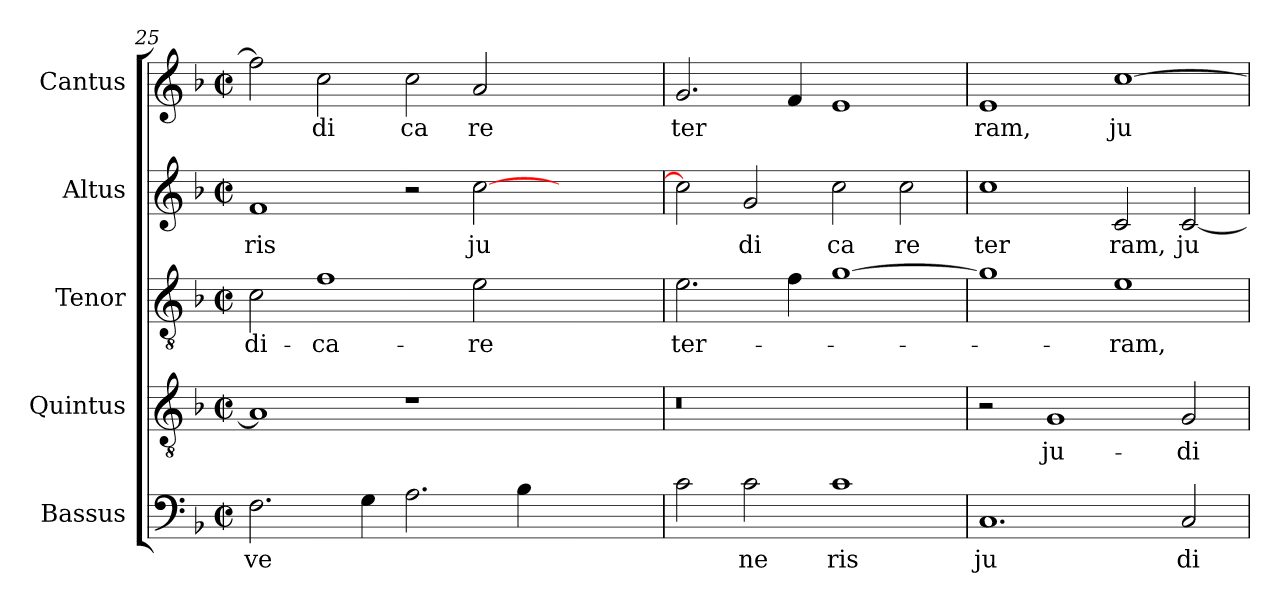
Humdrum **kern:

**kern	**text	**kern	**text	**kern	**text	**kern	**text	**kern	**text
*part5	*part5	*part4	*part4	*part3	*part3	*part2	*part2	*part1	*part1
*staff5	*staff5	*staff4	*staff4	*staff3	*staff3	*staff2	*staff2	*staff1	*staff1
*I"Bassus	*	*I"Quintus	*	*I"Tenor	*	*I"Altus	*	*I"Cantus	*
*clefF4	*	*clefGv2	*	*clefGv2	*	*clefG2	*	*clefG2	*
*k[b-]	*	*k[b-]	*	*k[b-]	*	*k[b-]	*	*k[b-]	*
*F:	*	*F:	*	*F:	*	*F:	*	*F:	*
*M2/2	*	*M2/2	*	*M2/2	*	*M2/2	*	*M2/2	*
*met(c|)	*	*met(c|)	*	*met(c|)	*	*met(c|)	*	*met(c|)	*
=25	=25	=25	=25	=25	=25	=25	=25	=25	=25
!	!LO:LY:b:cj	!	!	!	!LO:LY:b:cj	!	!LO:LY:b:cj	!	!
2.F\	ve	1A]	.	2c\	-di-	1f	ris	2ff\]	.
!	!	!	!	!	!LO:LY:b:cj	!	!	!	!LO:LY:b:cj
.	.	.	.	1f	-ca-	.	.	2cc\	di
4G\	.	.	.	.	.	.	.	.	.
!	!	!LO:N:vis=1	!	!	!	!	!	!	!LO:LY:b:cj
2.A\	.	0r	.	.	.	2r	.	2cc\	ca
!	!	!	!	!	!LO:LY:b:cj	!	!LO:LY:b:cj	!	!LO:LY:b:cj
.	.	.	.	2e\	-re	[>2cc\	ju	2a/	re
4B-\	.	.	.	.	.	.	.	.	.
1ryy	.	.	.	1ryy	.	1ryy	.	1ryy	.
=26	=26	=26	=26	=26	=26	=26	=26	=26	=26
!	!	!	!	!	!LO:LY:b	!	!	!	!LO:LY:b
2c\	.	0r	.	2.e\	ter-	2cc\]	.	2.g/	ter
!	!LO:LY:b:cj	!	!	!	!	!	!LO:LY:b:cj	!	!
2c\	ne	.	.	.	.	2g/	di	.	.
.	.	.	.	4f\	.	.	.	4f/	.
!	!LO:LY:b:cj	!	!	!	!	!	!LO:LY:b:cj	!	!
1c	ris	.	.	[>1g	.	2cc\	ca	1e	.
!	!	!	!	!	!	!	!LO:LY:b:cj	!	!
.	.	.	.	.	.	2cc\	re	.	.
=27	=27	=27	=27	=27	=27	=27	=27	=27	=27
!	!LO:LY:b:cj	!	!	!	!	!	!LO:LY:b:cj	!	!LO:LY:b:cj
1.C	ju	2r	.	1g]	.	1cc	ter	1e	ram,
!	!	!	!LO:LY:b:cj	!	!	!	!	!	!
.	.	1G	ju-	.	.	.	.	.	.
!	!	!	!	!	!LO:LY:b:cj	!	!LO:LY:b:cj	!	!LO:LY:b:cj
.	.	.	.	1e	-ram,	2c/	ram,	[<1cc	ju
!	!LO:LY:b:cj	!	!LO:LY:b:cj	!	!	!	!LO:LY:b:cj	!	!
2C/	di	2G/	-di-	.	.	[>2c/	ju	.	.
=	=	=	=	=	=	=	=	=	=
*-	*-	*-	*-	*-	*-	*-	*-	*-	*-
